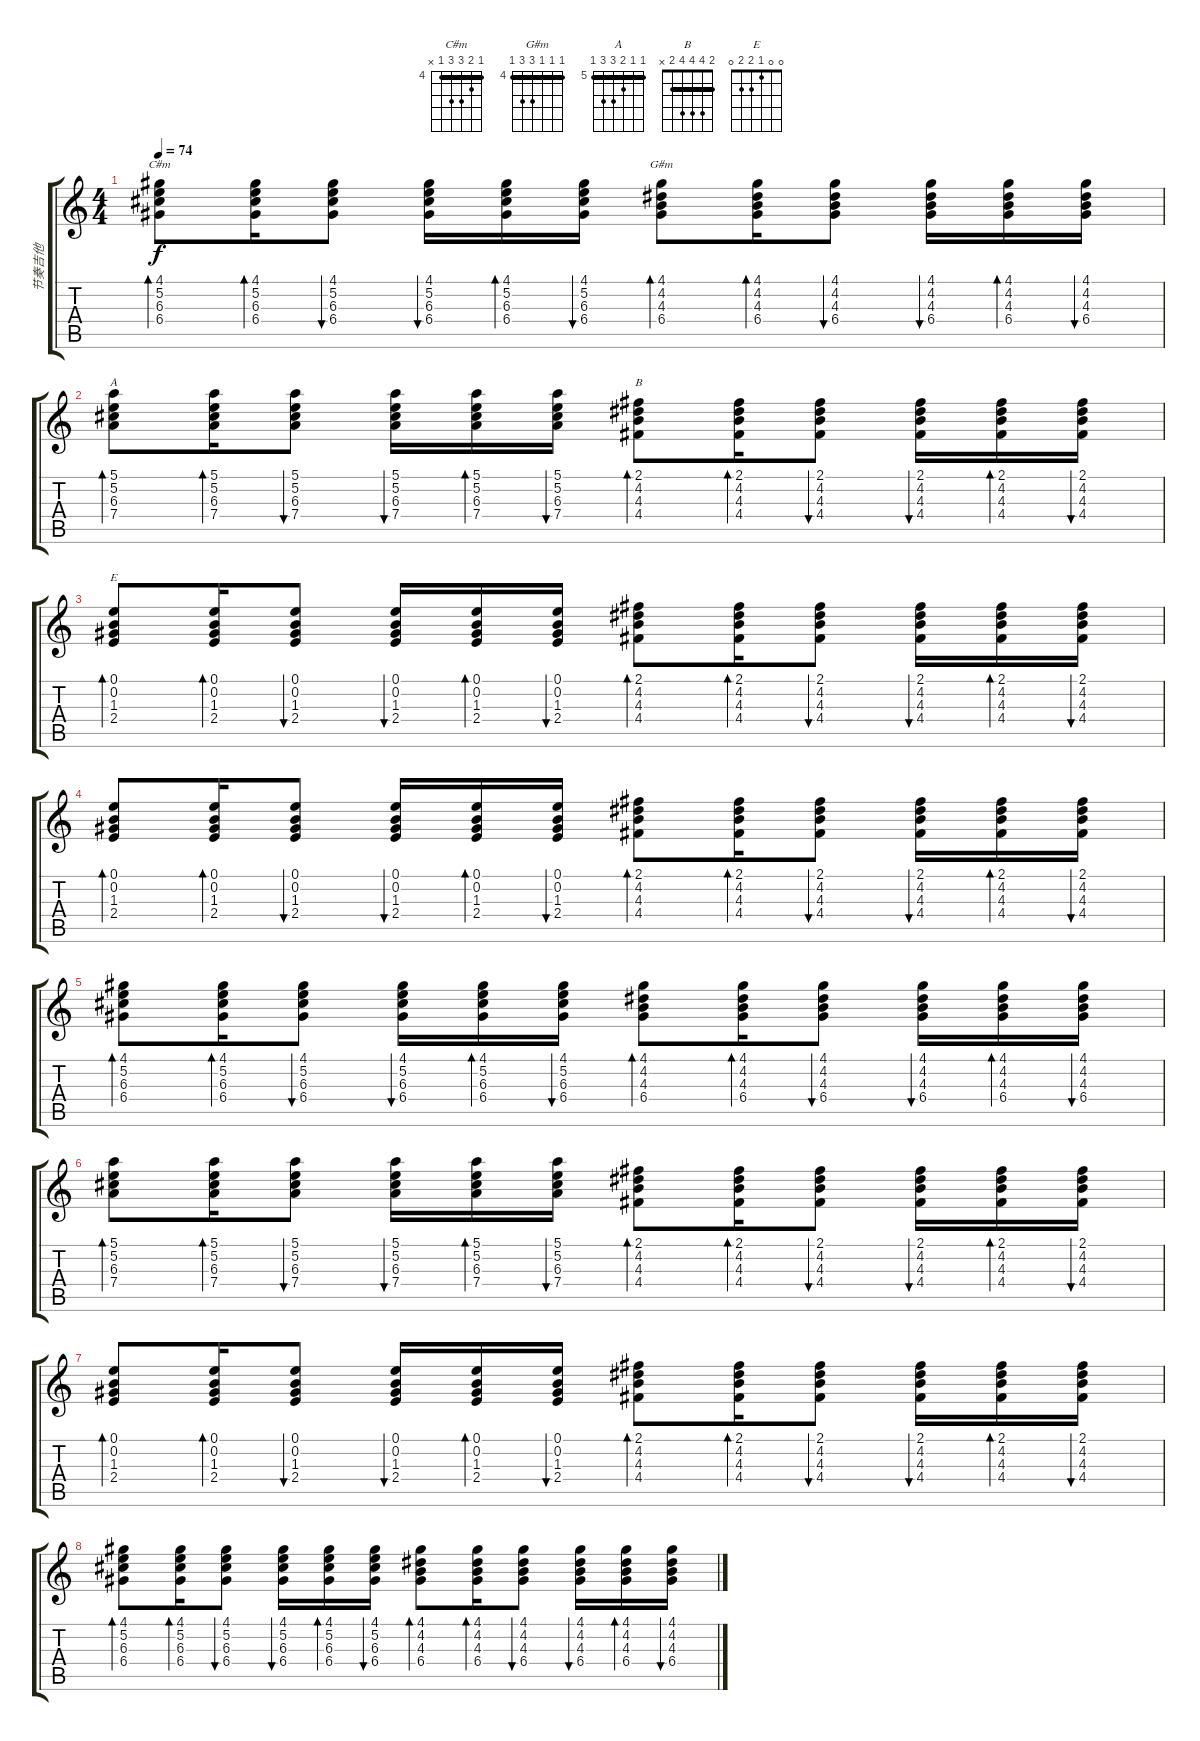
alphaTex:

\track ("节奏吉他" "节奏吉他") {instrument acousticguitarsteel}
\staff {score tabs}
\tuning (E4 B3 G3 D3 A2 E2) {hide}
\chord ("C#m" 4 5 6 6 4 x) {firstfret 4 barre 4}
\chord ("G#m" 4 4 4 6 6 4) {firstfret 4 barre 4}
\chord ("A" 5 5 6 7 7 5) {firstfret 5 barre 5}
\chord ("B" 2 4 4 4 2 x) {barre 2}
\chord ("E" 0 0 1 2 2 0)
\ts (4 4)
\tempo 74
\clef g2
\ks c
(4.1 5.2 6.3 6.4).8{bd 60 ch "C#m" dy f} (4.1 5.2 6.3 6.4).16{bd 60} (4.1 5.2 6.3 6.4).8{bu 60} (4.1 5.2 6.3 6.4).16{bu 60} (4.1 5.2 6.3 6.4).16{bd 60} (4.1 5.2 6.3 6.4).16{bu 60} (4.1 4.2 4.3 6.4).8{bd 60 ch "G#m"} (4.1 4.2 4.3 6.4).16{bd 60} (4.1 4.2 4.3 6.4).8{bu 60} (4.1 4.2 4.3 6.4).16{bu 60} (4.1 4.2 4.3 6.4).16{bd 60} (4.1 4.2 4.3 6.4).16{bu 60} |
(5.1 5.2 6.3 7.4).8{bd 60 ch "A"} (5.1 5.2 6.3 7.4).16{bd 60} (5.1 5.2 6.3 7.4).8{bu 60} (5.1 5.2 6.3 7.4).16{bu 60} (5.1 5.2 6.3 7.4).16{bd 60} (5.1 5.2 6.3 7.4).16{bu 60} (2.1 4.2 4.3 4.4).8{bd 60 ch "B"} (2.1 4.2 4.3 4.4).16{bd 60} (2.1 4.2 4.3 4.4).8{bu 60} (2.1 4.2 4.3 4.4).16{bu 60} (2.1 4.2 4.3 4.4).16{bd 60} (2.1 4.2 4.3 4.4).16{bu 60} |
(0.1 0.2 1.3 2.4).8{bd 60 ch "E"} (0.1 0.2 1.3 2.4).16{bd 60} (0.1 0.2 1.3 2.4).8{bu 60} (0.1 0.2 1.3 2.4).16{bu 60} (0.1 0.2 1.3 2.4).16{bd 60} (0.1 0.2 1.3 2.4).16{bu 60} (2.1 4.2 4.3 4.4).8{bd 60} (2.1 4.2 4.3 4.4).16{bd 60} (2.1 4.2 4.3 4.4).8{bu 60} (2.1 4.2 4.3 4.4).16{bu 60} (2.1 4.2 4.3 4.4).16{bd 60} (2.1 4.2 4.3 4.4).16{bu 60} |
(0.1 0.2 1.3 2.4).8{bd 60} (0.1 0.2 1.3 2.4).16{bd 60} (0.1 0.2 1.3 2.4).8{bu 60} (0.1 0.2 1.3 2.4).16{bu 60} (0.1 0.2 1.3 2.4).16{bd 60} (0.1 0.2 1.3 2.4).16{bu 60} (2.1 4.2 4.3 4.4).8{bd 60} (2.1 4.2 4.3 4.4).16{bd 60} (2.1 4.2 4.3 4.4).8{bu 60} (2.1 4.2 4.3 4.4).16{bu 60} (2.1 4.2 4.3 4.4).16{bd 60} (2.1 4.2 4.3 4.4).16{bu 60} |
(4.1 5.2 6.3 6.4).8{bd 60} (4.1 5.2 6.3 6.4).16{bd 60} (4.1 5.2 6.3 6.4).8{bu 60} (4.1 5.2 6.3 6.4).16{bu 60} (4.1 5.2 6.3 6.4).16{bd 60} (4.1 5.2 6.3 6.4).16{bu 60} (4.1 4.2 4.3 6.4).8{bd 60} (4.1 4.2 4.3 6.4).16{bd 60} (4.1 4.2 4.3 6.4).8{bu 60} (4.1 4.2 4.3 6.4).16{bu 60} (4.1 4.2 4.3 6.4).16{bd 60} (4.1 4.2 4.3 6.4).16{bu 60} |
(5.1 5.2 6.3 7.4).8{bd 60} (5.1 5.2 6.3 7.4).16{bd 60} (5.1 5.2 6.3 7.4).8{bu 60} (5.1 5.2 6.3 7.4).16{bu 60} (5.1 5.2 6.3 7.4).16{bd 60} (5.1 5.2 6.3 7.4).16{bu 60} (2.1 4.2 4.3 4.4).8{bd 60} (2.1 4.2 4.3 4.4).16{bd 60} (2.1 4.2 4.3 4.4).8{bu 60} (2.1 4.2 4.3 4.4).16{bu 60} (2.1 4.2 4.3 4.4).16{bd 60} (2.1 4.2 4.3 4.4).16{bu 60} |
(0.1 0.2 1.3 2.4).8{bd 60} (0.1 0.2 1.3 2.4).16{bd 60} (0.1 0.2 1.3 2.4).8{bu 60} (0.1 0.2 1.3 2.4).16{bu 60} (0.1 0.2 1.3 2.4).16{bd 60} (0.1 0.2 1.3 2.4).16{bu 60} (2.1 4.2 4.3 4.4).8{bd 60} (2.1 4.2 4.3 4.4).16{bd 60} (2.1 4.2 4.3 4.4).8{bu 60} (2.1 4.2 4.3 4.4).16{bu 60} (2.1 4.2 4.3 4.4).16{bd 60} (2.1 4.2 4.3 4.4).16{bu 60} |
(4.1 5.2 6.3 6.4).8{bd 60} (4.1 5.2 6.3 6.4).16{bd 60} (4.1 5.2 6.3 6.4).8{bu 60} (4.1 5.2 6.3 6.4).16{bu 60} (4.1 5.2 6.3 6.4).16{bd 60} (4.1 5.2 6.3 6.4).16{bu 60} (4.1 4.2 4.3 6.4).8{bd 60} (4.1 4.2 4.3 6.4).16{bd 60} (4.1 4.2 4.3 6.4).8{bu 60} (4.1 4.2 4.3 6.4).16{bu 60} (4.1 4.2 4.3 6.4).16{bd 60} (4.1 4.2 4.3 6.4).16{bu 60}
